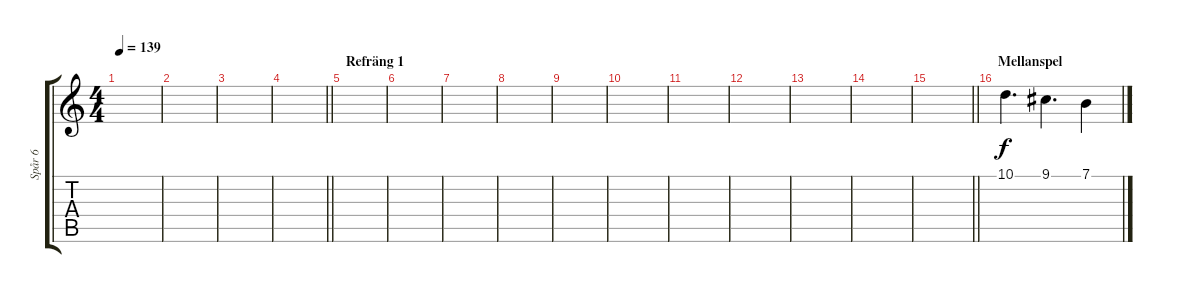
\track ("Spår 6" "Spår 6") {instrument electricgrandpiano}
\staff {score tabs}
\tuning (E4 B3 G3 D3 A2 E2) {hide}
\ts (4 4)
\tempo 139
\clef g2
\ks c
|
|
|
\barLineRight lightlight
|
\section ("" "Refräng 1")
|
|
|
|
|
|
|
|
|
|
\barLineRight lightlight
|
\section ("" "Mellanspel")
10.1.4{d} 9.1.4{d} 7.1.4
